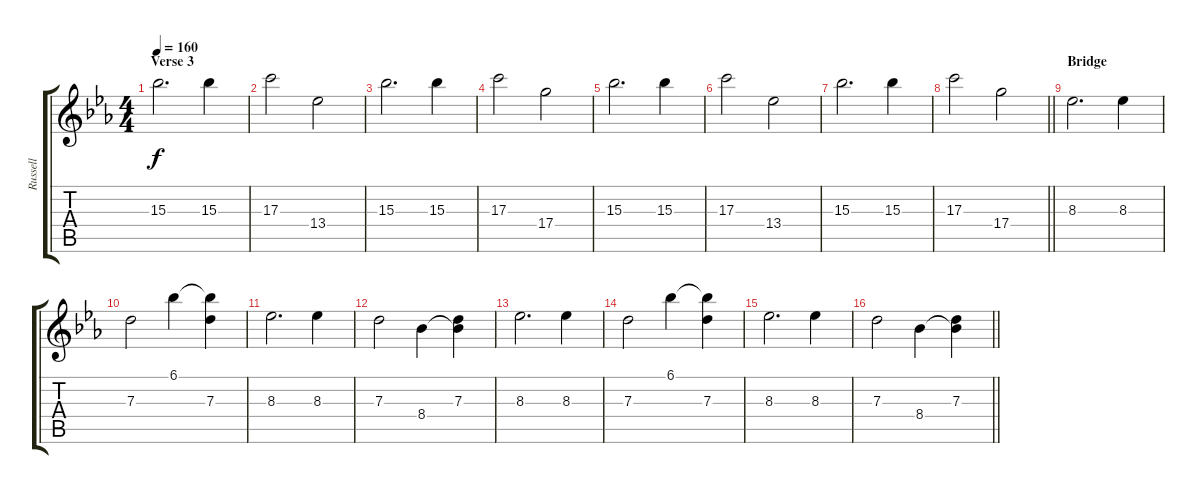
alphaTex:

\track ("Russell" "Russell") {instrument electricguitarclean}
\staff {score tabs}
\tuning (E4 B3 G3 D3 A2 E2) {hide}
\ts (4 4)
\section ("" "Verse 3")
\tempo 160
\clef g2
\ks cminor
15.3.2{d dy f} 15.3.4 |
17.3.2 13.4.2 |
15.3.2{d} 15.3.4 |
17.3.2 17.4.2 |
15.3.2{d} 15.3.4 |
17.3.2 13.4.2 |
15.3.2{d} 15.3.4 |
\barLineRight lightlight
17.3.2 17.4.2 |
\section ("" "Bridge")
8.3.2{d} 8.3.4 |
7.3.2 6.1.4 (6.1{t} 7.3).4 |
8.3.2{d} 8.3.4 |
7.3.2 8.4.4 (7.3 8.4{t}).4 |
8.3.2{d} 8.3.4 |
7.3.2 6.1.4 (6.1{t} 7.3).4 |
8.3.2{d} 8.3.4 |
\barLineRight lightlight
7.3.2 8.4.4 (7.3 8.4{t}).4
